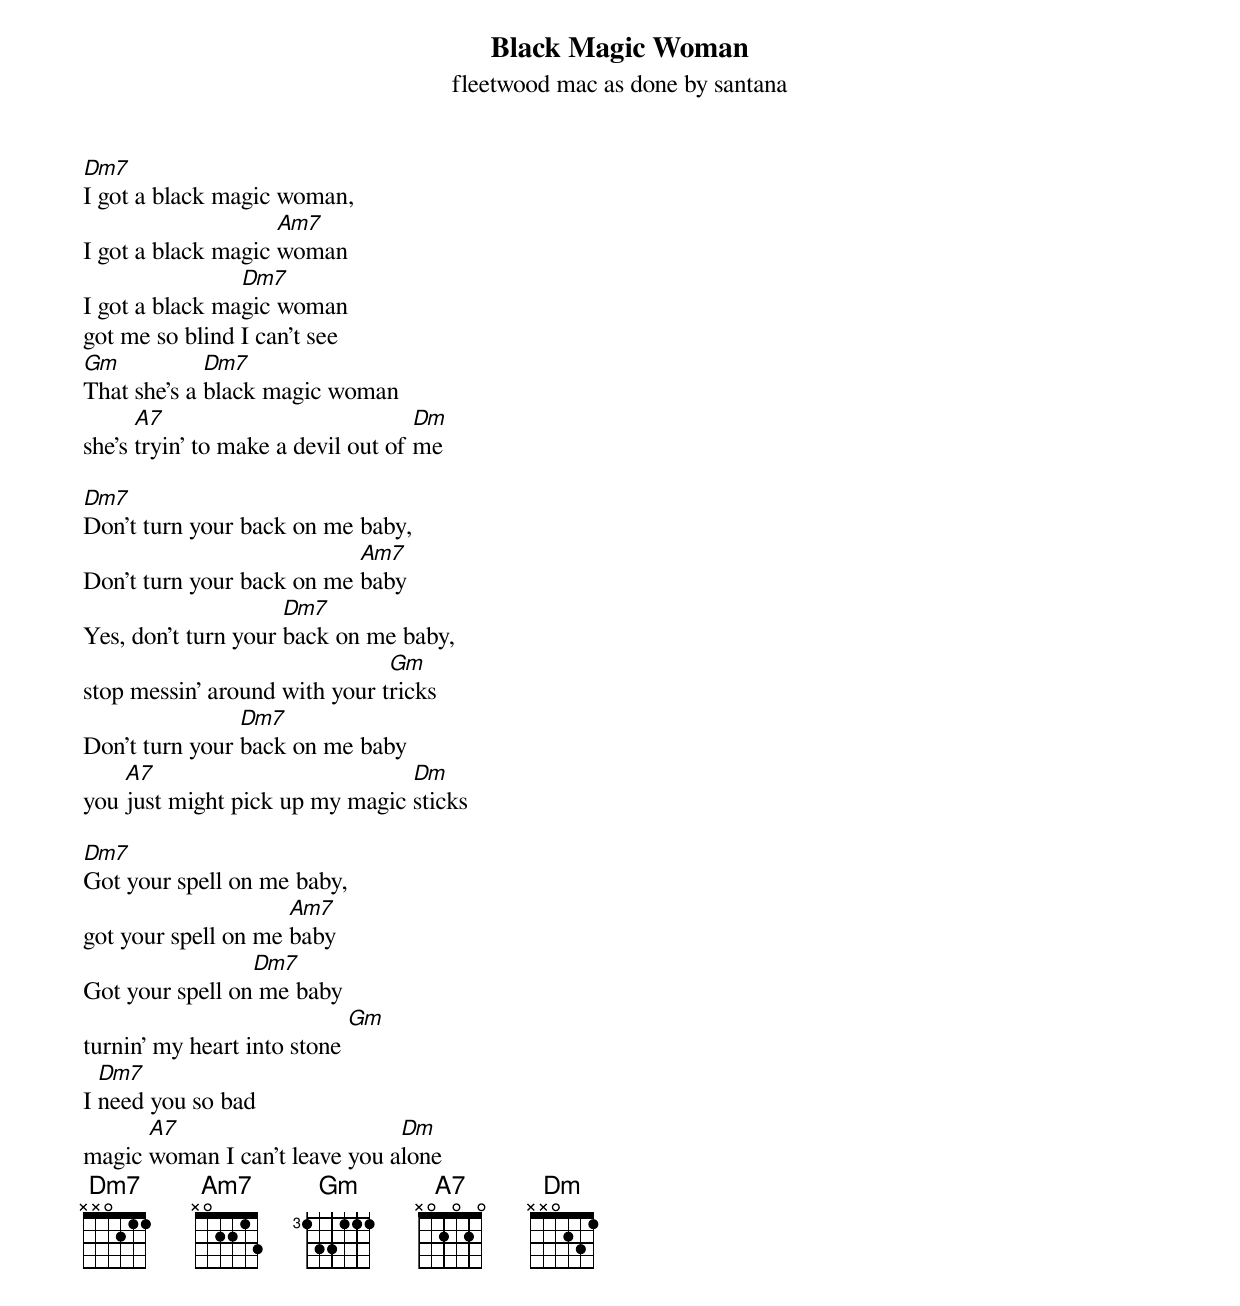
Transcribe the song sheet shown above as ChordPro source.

{title: Black Magic Woman}
{subtitle: fleetwood mac as done by santana}

[Dm7]I got a black magic woman,
I got a black magic [Am7]woman
I got a black ma[Dm7]gic woman
got me so blind I can't see
[Gm]That she's a [Dm7]black magic woman
she's [A7]tryin' to make a devil out of [Dm]me

[Dm7]Don't turn your back on me baby,
Don't turn your back on me [Am7]baby
Yes, don't turn your [Dm7]back on me baby,
stop messin' around with your t[Gm]ricks
Don't turn your [Dm7]back on me baby
you [A7]just might pick up my magic [Dm]sticks

[Dm7]Got your spell on me baby,
got your spell on me [Am7]baby
Got your spell on[Dm7] me baby
turnin' my heart into stone [Gm]
I [Dm7]need you so bad
magic [A7]woman I can't leave you a[Dm]lone
